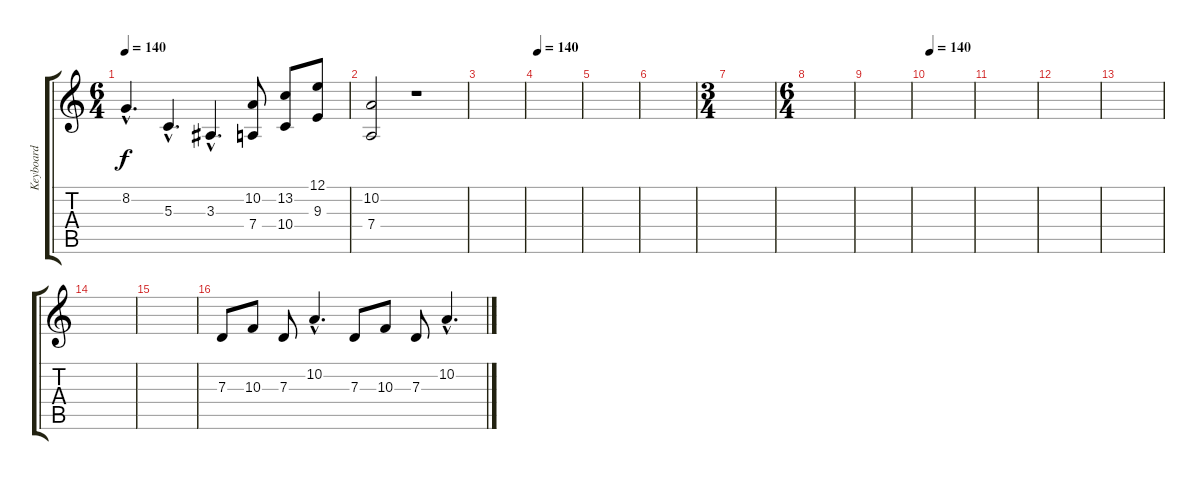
\track ("Keyboard" "Keyboard") {instrument brasssection}
\staff {score tabs}
\tuning (E4 B3 G3 D3 A2 E2) {hide}
\ts (6 4)
\tempo 140
\clef g2
\ks c
8.2{hac}.4{d dy f instrument choiraahs} 5.3{hac}.4{d} 3.3{hac}.4{d} (10.2 7.4).8{volume 16 instrument harpsichord} (13.2 10.4).8 (12.1 9.3).8 |
(10.2 7.4).2 r.1 |
|
\tempo 140
|
|
|
\ts (3 4)
|
\ts (6 4)
|
|
\tempo 140
|
|
|
|
|
|
7.3.8{volume 12 instrument fx5brightness} 10.3.8 7.3.8 10.2{hac}.4{d} 7.3.8 10.3.8 7.3.8 10.2{hac}.4{d}
